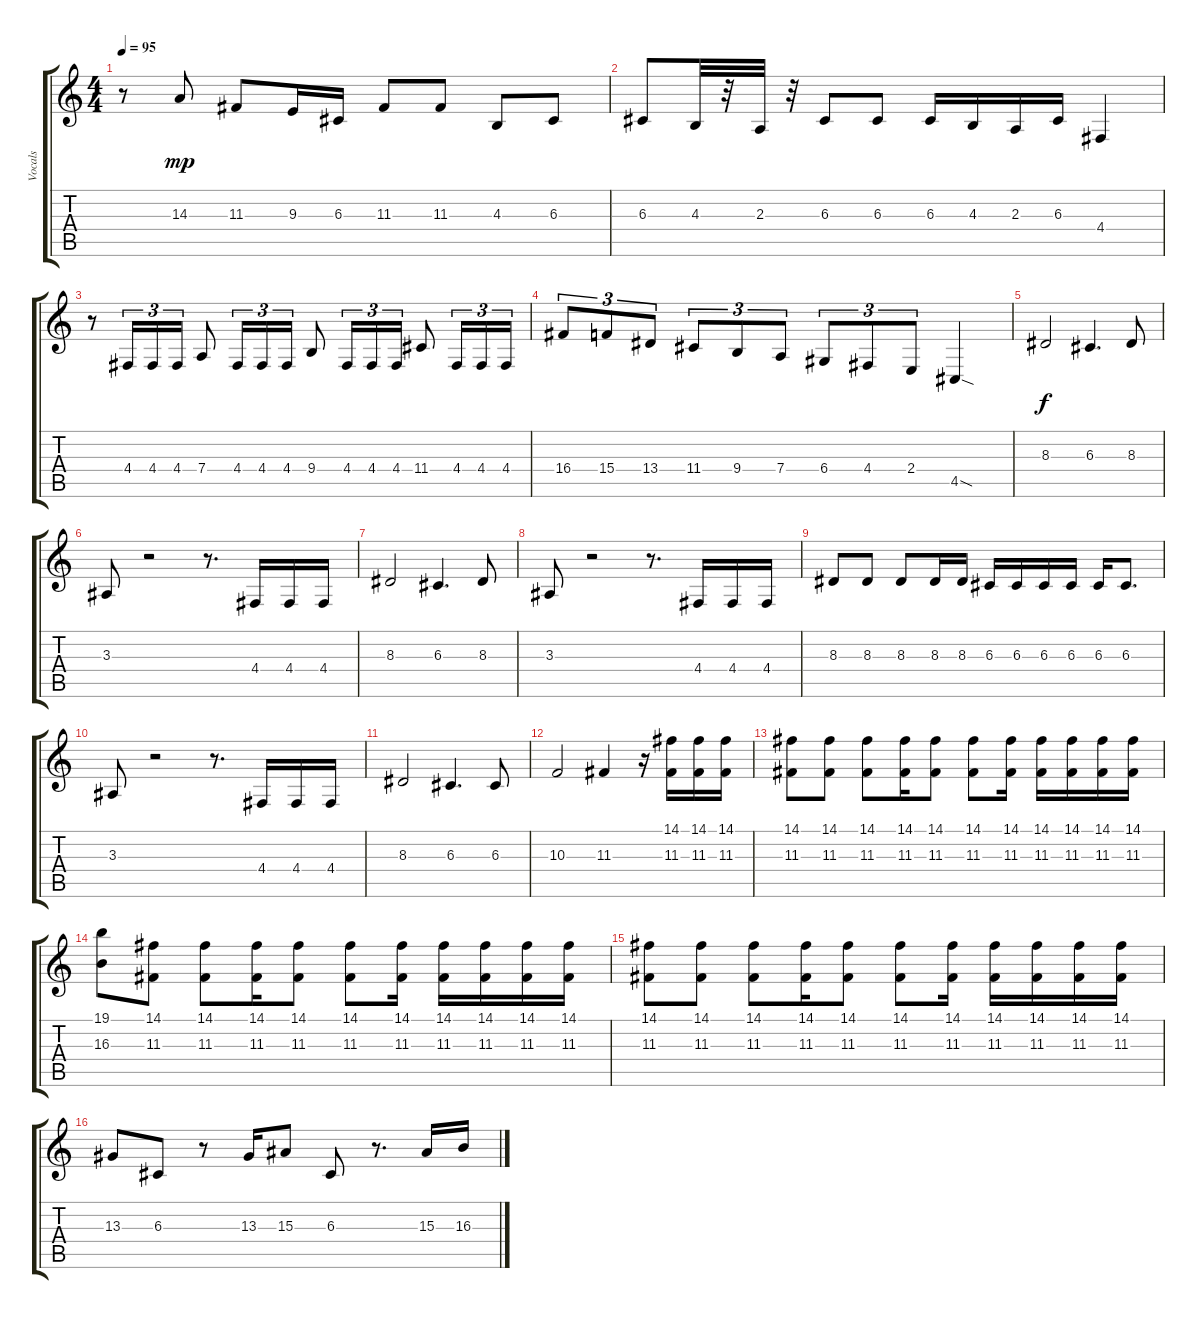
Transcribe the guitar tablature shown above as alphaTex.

\track ("Vocals" "Vocals") {instrument flute}
\staff {score tabs}
\tuning (E4 B3 G3 D3 A2 E2) {hide}
\ts (4 4)
\tempo 95
\clef g2
\ks c
r.8{dy f} 14.3.8{dy mp} 11.3.8 9.3.16 6.3.16 11.3.8 11.3.8 4.3.8 6.3.8 |
6.3.8 4.3.32 r.32 2.3.32 r.32 6.3.8 6.3.8 6.3.16 4.3.16 2.3.16 6.3.16 4.4.4 |
r.8 4.4.16{tu (3 2)} 4.4.16{tu (3 2)} 4.4.16{tu (3 2)} 7.4.8 4.4.16{tu (3 2)} 4.4.16{tu (3 2)} 4.4.16{tu (3 2)} 9.4.8 4.4.16{tu (3 2)} 4.4.16{tu (3 2)} 4.4.16{tu (3 2)} 11.4.8 4.4.16{tu (3 2)} 4.4.16{tu (3 2)} 4.4.16{tu (3 2)} |
16.4.8{tu (3 2)} 15.4.8{tu (3 2)} 13.4.8{tu (3 2)} 11.4.8{tu (3 2)} 9.4.8{tu (3 2)} 7.4.8{tu (3 2)} 6.4.8{tu (3 2)} 4.4.8{tu (3 2)} 2.4.8{tu (3 2)} 4.5{sod}.4 |
8.3.2{dy f} 6.3.4{d} 8.3.8 |
3.3.8 r.2 r.8{d} 4.4.16 4.4.16 4.4.16 |
8.3.2 6.3.4{d} 8.3.8 |
3.3.8 r.2 r.8{d} 4.4.16 4.4.16 4.4.16 |
8.3.8 8.3.8 8.3.8 8.3.16 8.3.16 6.3.16 6.3.16 6.3.16 6.3.16 6.3.16 6.3.8{d} |
3.3.8 r.2 r.8{d} 4.4.16 4.4.16 4.4.16 |
8.3.2 6.3.4{d} 6.3.8 |
10.3.2 11.3.4 r.16 (14.1 11.3).16 (14.1 11.3).16 (14.1 11.3).16 |
(14.1 11.3).8 (14.1 11.3).8 (14.1 11.3).8 (14.1 11.3).16 (14.1 11.3).8 (14.1 11.3).8 (14.1 11.3).16 (14.1 11.3).16 (14.1 11.3).16 (14.1 11.3).16 (14.1 11.3).16 |
(19.1 16.3).8 (14.1 11.3).8 (14.1 11.3).8 (14.1 11.3).16 (14.1 11.3).8 (14.1 11.3).8 (14.1 11.3).16 (14.1 11.3).16 (14.1 11.3).16 (14.1 11.3).16 (14.1 11.3).16 |
(14.1 11.3).8 (14.1 11.3).8 (14.1 11.3).8 (14.1 11.3).16 (14.1 11.3).8 (14.1 11.3).8 (14.1 11.3).16 (14.1 11.3).16 (14.1 11.3).16 (14.1 11.3).16 (14.1 11.3).16 |
13.3.8 6.3.8 r.8 13.3.16 15.3.8 6.3.8 r.8{d} 15.3.16 16.3.16
